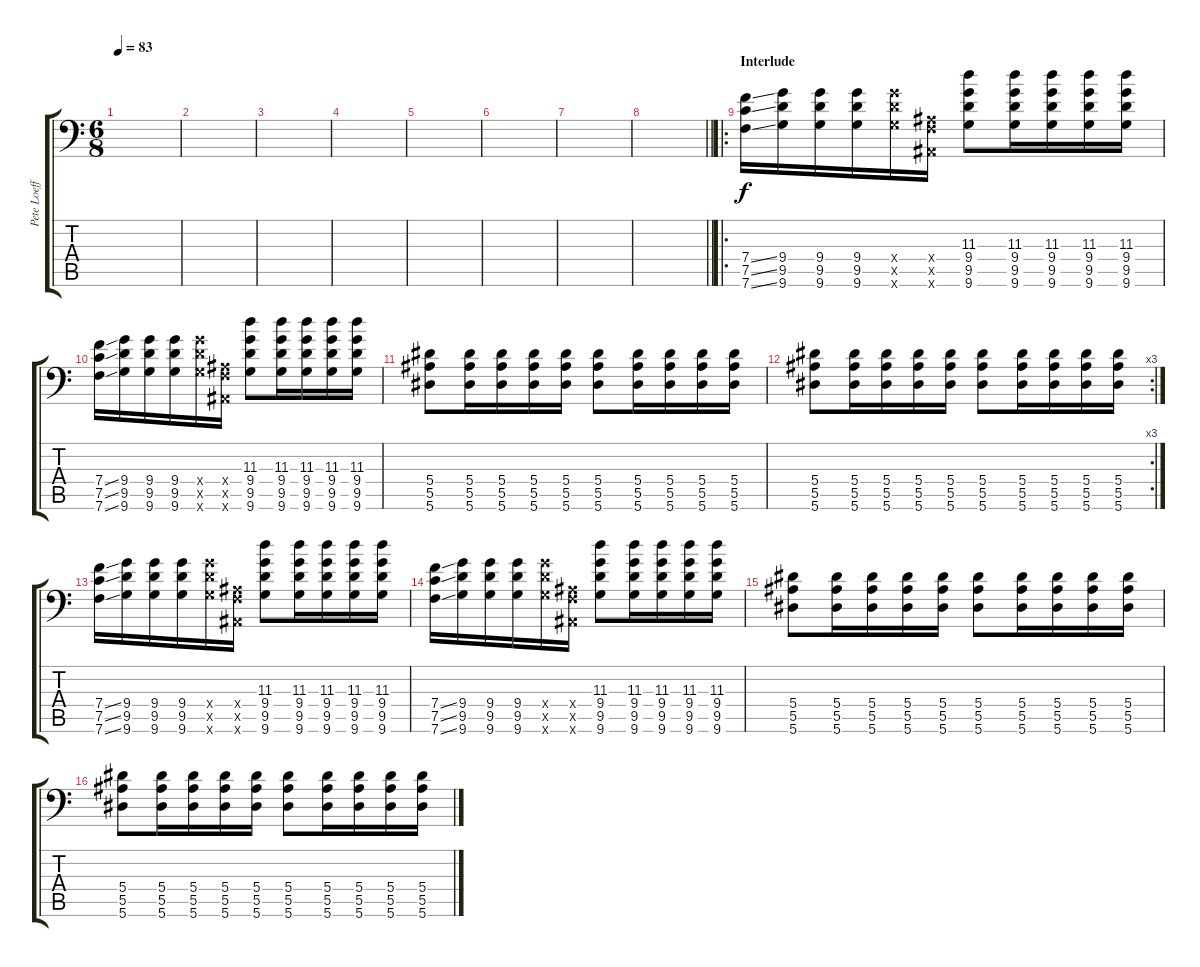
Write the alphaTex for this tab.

\track ("Pete Loeffler (Distortion)" "Pete Loeff") {instrument distortionguitar}
\staff {score tabs}
\tuning (C4 G3 Eb3 Bb2 F2 Bb1) {hide}
\ts (6 8)
\tempo 83
\clef f4
\ks c
|
|
|
|
|
|
|
\barLineRight lightlight
|
\ro
\section ("" "Interlude")
(7.4{ss} 7.5{ss} 7.6{ss}).16{volume 16 instrument overdrivenguitar} (9.4 9.5 9.6).16 (9.4 9.5 9.6).16 (9.4 9.5 9.6).16 (9.4{x} 9.5{x} 9.6{x}).16 (0.4{x} 0.5{x} 0.6{x}).16 (11.3 9.4 9.5 9.6).8 (11.3 9.4 9.5 9.6).16 (11.3 9.4 9.5 9.6).16 (11.3 9.4 9.5 9.6).16 (11.3 9.4 9.5 9.6).16 |
(7.4{ss} 7.5{ss} 7.6{ss}).16{volume 16 instrument overdrivenguitar} (9.4 9.5 9.6).16 (9.4 9.5 9.6).16 (9.4 9.5 9.6).16 (9.4{x} 9.5{x} 9.6{x}).16 (0.4{x} 0.5{x} 0.6{x}).16 (11.3 9.4 9.5 9.6).8 (11.3 9.4 9.5 9.6).16 (11.3 9.4 9.5 9.6).16 (11.3 9.4 9.5 9.6).16 (11.3 9.4 9.5 9.6).16 |
(5.4 5.5 5.6).8 (5.4 5.5 5.6).16 (5.4 5.5 5.6).16 (5.4 5.5 5.6).16 (5.4 5.5 5.6).16 (5.4 5.5 5.6).8 (5.4 5.5 5.6).16 (5.4 5.5 5.6).16 (5.4 5.5 5.6).16 (5.4 5.5 5.6).16 |
\rc 3
(5.4 5.5 5.6).8 (5.4 5.5 5.6).16 (5.4 5.5 5.6).16 (5.4 5.5 5.6).16 (5.4 5.5 5.6).16 (5.4 5.5 5.6).8 (5.4 5.5 5.6).16 (5.4 5.5 5.6).16 (5.4 5.5 5.6).16 (5.4 5.5 5.6).16 |
(7.4{ss} 7.5{ss} 7.6{ss}).16{volume 16 instrument overdrivenguitar} (9.4 9.5 9.6).16 (9.4 9.5 9.6).16 (9.4 9.5 9.6).16 (9.4{x} 9.5{x} 9.6{x}).16 (0.4{x} 0.5{x} 0.6{x}).16 (11.3 9.4 9.5 9.6).8 (11.3 9.4 9.5 9.6).16 (11.3 9.4 9.5 9.6).16 (11.3 9.4 9.5 9.6).16 (11.3 9.4 9.5 9.6).16 |
(7.4{ss} 7.5{ss} 7.6{ss}).16{volume 16 instrument overdrivenguitar} (9.4 9.5 9.6).16 (9.4 9.5 9.6).16 (9.4 9.5 9.6).16 (9.4{x} 9.5{x} 9.6{x}).16 (0.4{x} 0.5{x} 0.6{x}).16 (11.3 9.4 9.5 9.6).8 (11.3 9.4 9.5 9.6).16 (11.3 9.4 9.5 9.6).16 (11.3 9.4 9.5 9.6).16 (11.3 9.4 9.5 9.6).16 |
(5.4 5.5 5.6).8 (5.4 5.5 5.6).16 (5.4 5.5 5.6).16 (5.4 5.5 5.6).16 (5.4 5.5 5.6).16 (5.4 5.5 5.6).8 (5.4 5.5 5.6).16 (5.4 5.5 5.6).16 (5.4 5.5 5.6).16 (5.4 5.5 5.6).16 |
(5.4 5.5 5.6).8 (5.4 5.5 5.6).16 (5.4 5.5 5.6).16 (5.4 5.5 5.6).16 (5.4 5.5 5.6).16 (5.4 5.5 5.6).8 (5.4 5.5 5.6).16 (5.4 5.5 5.6).16 (5.4 5.5 5.6).16 (5.4 5.5 5.6).16
